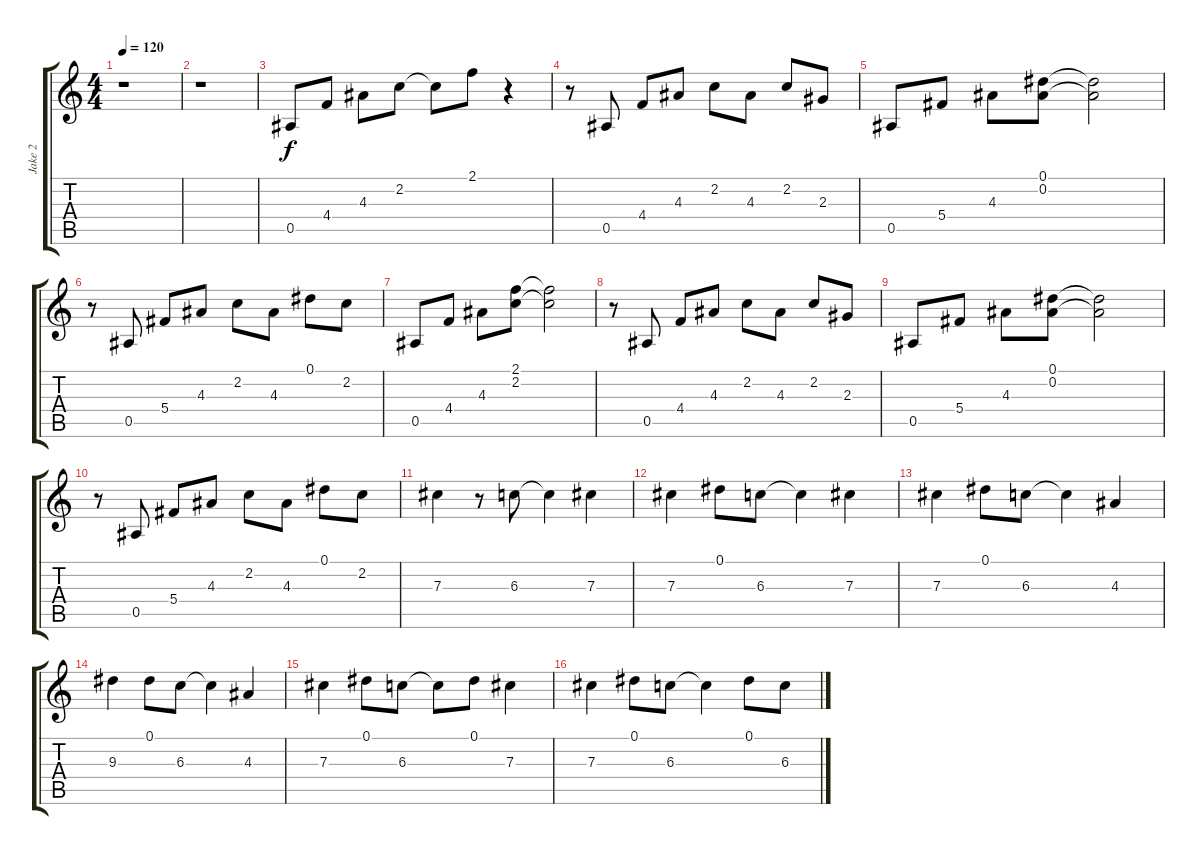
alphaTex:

\track ("Jake 2" "Jake 2") {instrument electricguitarclean}
\staff {score tabs}
\tuning (Eb4 Bb3 Gb3 Db3 Bb2 F2) {hide}
\ts (4 4)
\tempo 120
\clef g2
\ks c
r.1{dy f} |
r.1 |
0.5.8 4.4.8 4.3.8 2.2.8 2.2{t}.8 2.1.8 r.4 |
r.8 0.5.8 4.4.8 4.3.8 2.2.8 4.3.8 2.2.8 2.3.8 |
0.5.8 5.4.8 4.3.8 (0.1 0.2).8 (0.1{t} 0.2{t}).2 |
r.8 0.5.8 5.4.8 4.3.8 2.2.8 4.3.8 0.1.8 2.2.8 |
0.5.8 4.4.8 4.3.8 (2.1 2.2).8 (2.1{t} 2.2{t}).2 |
r.8 0.5.8 4.4.8 4.3.8 2.2.8 4.3.8 2.2.8 2.3.8 |
0.5.8 5.4.8 4.3.8 (0.1 0.2).8 (0.1{t} 0.2{t}).2 |
r.8 0.5.8 5.4.8 4.3.8 2.2.8 4.3.8 0.1.8 2.2.8 |
7.3.4 r.8 6.3.8 6.3{t}.4 7.3.4 |
7.3.4 0.1.8 6.3.8 6.3{t}.4 7.3.4 |
7.3.4 0.1.8 6.3.8 6.3{t}.4 4.3.4 |
9.3.4 0.1.8 6.3.8 6.3{t}.4 4.3.4 |
7.3.4 0.1.8 6.3.8 6.3{t}.8 0.1.8 7.3.4 |
7.3.4 0.1.8 6.3.8 6.3{t}.4 0.1.8 6.3.8
